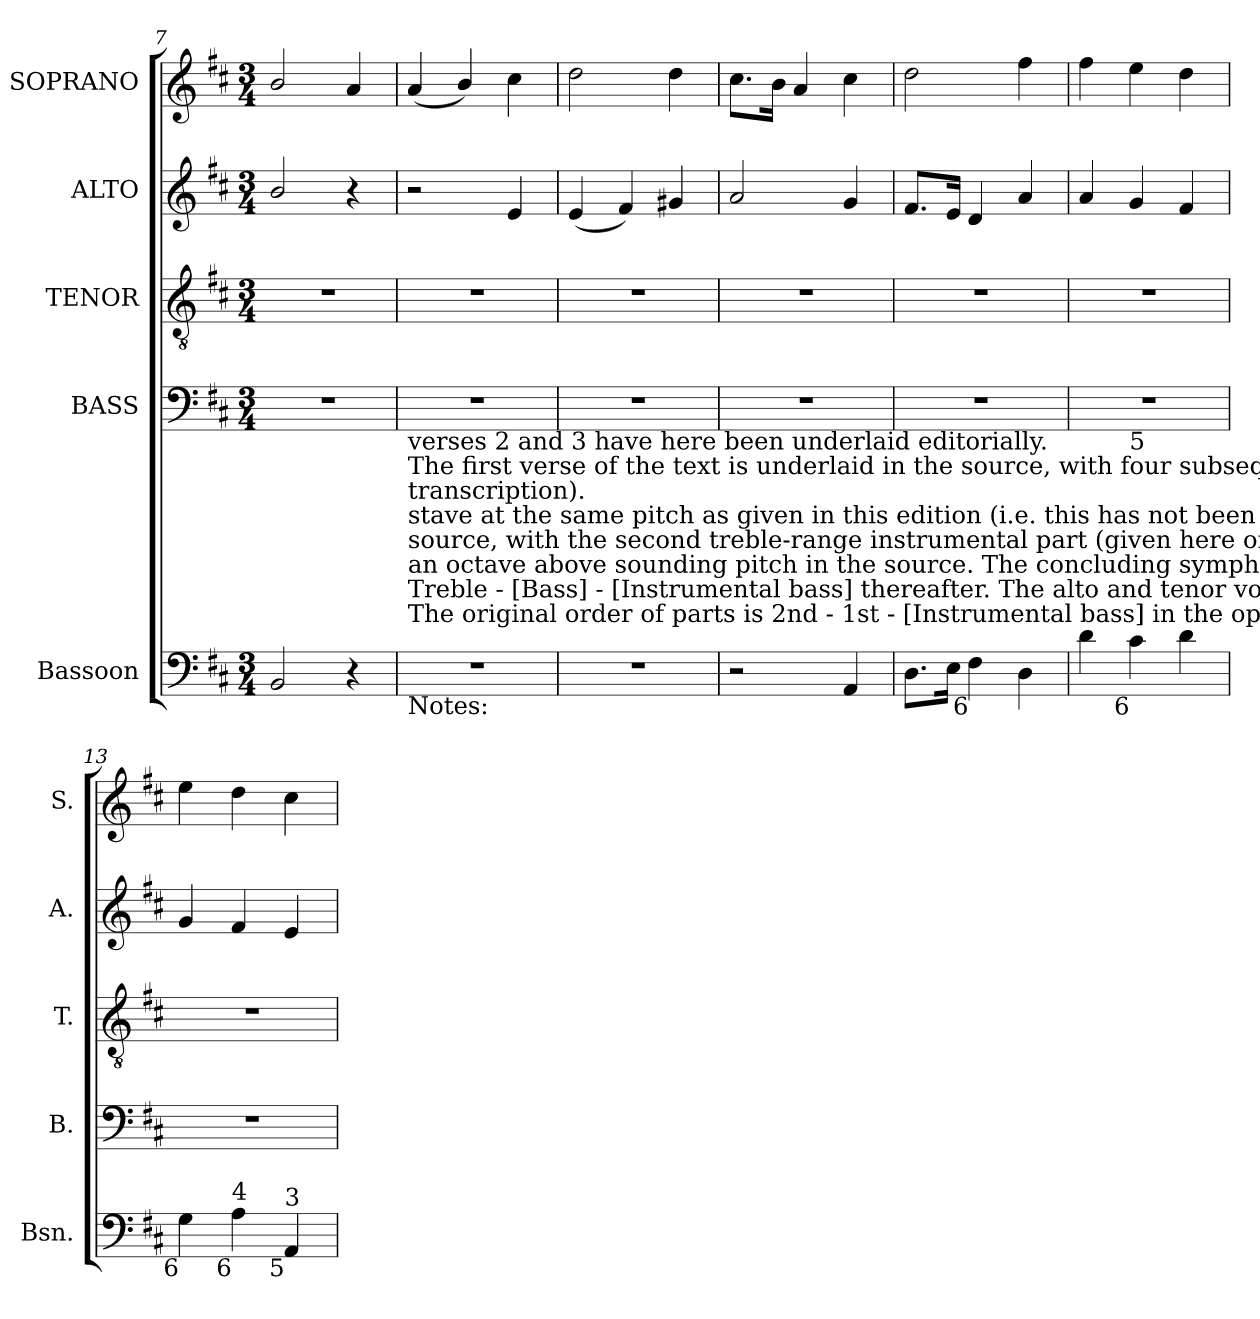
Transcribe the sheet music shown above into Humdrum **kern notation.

**kern	**kern	**kern	**kern	**kern
*part5	*part4	*part3	*part2	*part1
*staff5	*staff4	*staff3	*staff2	*staff1
*I"Bassoon	*I"BASS	*I"TENOR	*I"ALTO	*I"SOPRANO
*I'Bsn.	*I'B.	*I'T.	*I'A.	*I'S.
*clefF4	*clefF4	*clefGv2	*clefG2	*clefG2
*	*	*ITrd7c12	*	*
*k[f#c#]	*k[f#c#]	*k[f#c#]	*k[f#c#]	*k[f#c#]
*D:	*D:	*D:	*D:	*D:
*M3/4	*M3/4	*M3/4	*M3/4	*M3/4
=7	=7	=7	=7	=7
!	!LO:N:vis=1	!LO:N:vis=1	!	!
2BBi/	2.r	2.r	2bi/	2bi/
4r	.	.	4r	4ai/
!!LO:LB:g=z
=8	=8	=8	=8	=8
!LO:TX:b:t=Notes&colon;	!	!	!	!
!LO:TX:t=The original order of parts is 2nd - 1st - [Instrumental bass] in the opening symphony, and Tenor - [Alto] -	!	!	!	!
!LO:TX:t=Treble - [Bass] - [Instrumental bass] thereafter. The alto and tenor voice parts are given in the treble clef	!	!	!	!
!LO:TX:t=an octave above sounding pitch in the source. The concluding symphony is given on the voice parts in the	!	!	!	!
!LO:TX:t=source, with the second treble-range instrumental part (given here on the alto stave) printed on the tenor	!	!	!	!
!LO:TX:t=stave at the same pitch as given in this edition (i.e. this has not been transposed by an octave in	!	!	!	!
!LO:TX:t=transcription).	!	!	!	!
!LO:TX:t=The first verse of the text is underlaid in the source, with four subsequent verses printed after the music&colon;	!	!	!	!
!LO:TX:t=verses 2 and 3 have here been underlaid editorially.	!	!	!	!
!LO:N:vis=1	!LO:N:vis=1	!LO:N:vis=1	!	!
2.r	2.r	2.r	2r	(4ai/
.	.	.	.	4bi/)
.	.	.	4ei/	4cc#i\
=9	=9	=9	=9	=9
!LO:N:vis=1	!LO:N:vis=1	!LO:N:vis=1	!	!
2.r	2.r	2.r	(4ei/	2ddi\
.	.	.	4f#i/)	.
.	.	.	4g#Xi/	4ddi\
=10	=10	=10	=10	=10
!	!LO:N:vis=1	!LO:N:vis=1	!	!
2r	2.r	2.r	2ai/	8.cc#i\L
.	.	.	.	16bi\Jk
.	.	.	.	4ai/
4AAi/	.	.	4gi/	4cc#i\
=11	=11	=11	=11	=11
!	!LO:N:vis=1	!LO:N:vis=1	!	!
8.Di\L	2.r	2.r	8.f#i/L	2ddi\
16Ei\Jk	.	.	16ei/Jk	.
!LO:TX:b:rj:t=6	!	!	!	!
4F#i\	.	.	4di/	.
4Di\	.	.	4ai/	4ff#i\
=12	=12	=12	=12	=12
!	!LO:N:vis=1	!LO:N:vis=1	!	!
4di\	2.r	2.r	4ai/	4ff#i\
!LO:TX:b:rj:t=6	!	!	!	!
!LO:TX:t=5	!	!	!	!
4c#i\	.	.	4gi/	4eei\
4di\	.	.	4f#i/	4ddi\
=13	=13	=13	=13	=13
!LO:TX:b:rj:t=6	!	!	!	!
!	!LO:N:vis=1	!LO:N:vis=1	!	!
4Gi\	2.r	2.r	4gi/	4eei\
!LO:TX:b:rj:t=6	!	!	!	!
!LO:TX:t=4	!	!	!	!
4Ai\	.	.	4f#i/	4ddi\
!LO:TX:b:rj:t=5	!	!	!	!
!LO:TX:t=3	!	!	!	!
4AAi/	.	.	4ei/	4cc#i\
=	=	=	=	=
*-	*-	*-	*-	*-
